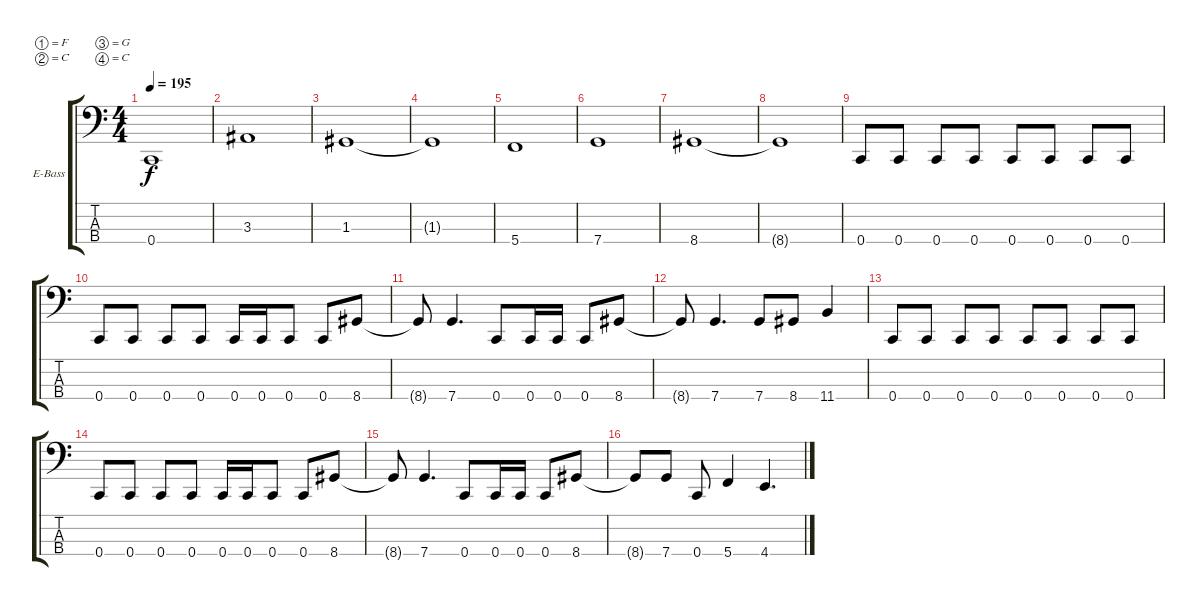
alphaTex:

\defaultSystemsLayout 4
\bracketExtendMode groupsimilarinstruments
\firstSystemTrackNameOrientation horizontal
\otherSystemsTrackNameOrientation horizontal
\track ("Electric Bass" "E-Bass") {instrument electricbassfinger}
\staff {score tabs}
\tuning (F2 C2 G1 C1)
\ts (4 4)
\tempo 195
\clef f4
\ks c
0.4.1{dy f} |
3.3.1 |
1.3.1 |
1.3{t}.1 |
5.4.1 |
7.4.1 |
8.4.1 |
8.4{t}.1 |
0.4.8 0.4.8 0.4.8 0.4.8 0.4.8 0.4.8 0.4.8 0.4.8 |
0.4.8 0.4.8 0.4.8 0.4.8 0.4.16 0.4.16 0.4.8 0.4.8 8.4.8 |
8.4{t}.8 7.4.4{d} 0.4.8 0.4.16 0.4.16 0.4.8 8.4.8 |
8.4{t}.8 7.4.4{d} 7.4.8 8.4.8 11.4.4 |
0.4.8 0.4.8 0.4.8 0.4.8 0.4.8 0.4.8 0.4.8 0.4.8 |
0.4.8 0.4.8 0.4.8 0.4.8 0.4.16 0.4.16 0.4.8 0.4.8 8.4.8 |
8.4{t}.8 7.4.4{d} 0.4.8 0.4.16 0.4.16 0.4.8 8.4.8 |
8.4{t}.8 7.4.8 0.4.8 5.4.4 4.4.4{d}
